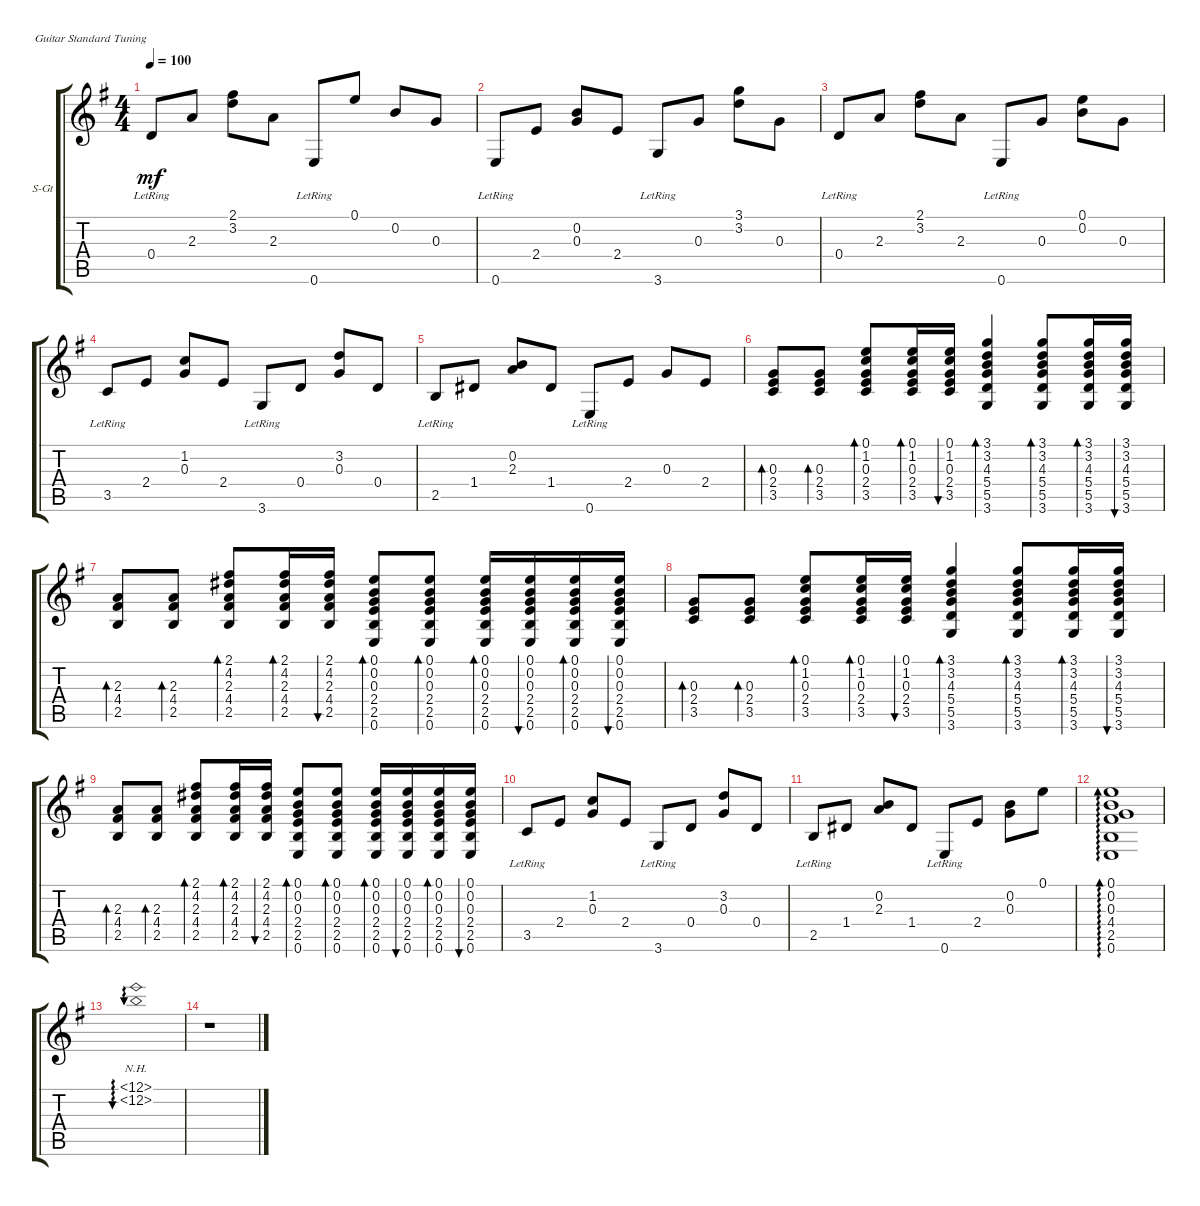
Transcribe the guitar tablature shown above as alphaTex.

\defaultSystemsLayout 4
\bracketExtendMode groupsimilarinstruments
\firstSystemTrackNameOrientation horizontal
\otherSystemsTrackNameOrientation horizontal
\track ("Steel Guitar" "S-Gt") {instrument acousticguitarsteel}
\staff {score tabs}
\tuning (E4 B3 G3 D3 A2 E2)
\ts (4 4)
\tempo 100
\clef g2
\ks eminor
0.4{lr}.8{dy mf} 2.3.8 (3.2 2.1).8 2.3.8 0.6{lr}.8 0.1.8 0.2.8 0.3.8 |
0.6{lr}.8 2.4.8 (0.3 0.2).8 2.4.8 3.6{lr}.8 0.3.8 (3.2 3.1).8 0.3.8 |
0.4{lr}.8 2.3.8 (3.2 2.1).8 2.3.8 0.6{lr}.8 0.3.8 (0.2 0.1).8 0.3.8 |
3.5{lr}.8 2.4.8 (0.3 1.2).8 2.4.8 3.6{lr}.8 0.4.8 (3.2 0.3).8 0.4.8 |
2.5{lr}.8 1.4.8 (2.3 0.2).8 1.4.8 0.6{lr}.8 2.4.8 0.3.8 2.4.8 |
(3.5 2.4 0.3).8{bd 30} (3.5 2.4 0.3).8{bd 30} (3.5 2.4 0.3 1.2 0.1).8{bd 30} (3.5 2.4 0.3 1.2 0.1).16{bd 30} (3.5 2.4 0.3 1.2 0.1).16{bu 30} (3.6 5.5 5.4 4.3 3.2 3.1).4{bd 30} (3.6 5.5 5.4 4.3 3.2 3.1).8{bd 30} (3.6 5.5 5.4 4.3 3.2 3.1).16{bd 30} (3.6 5.5 5.4 4.3 3.2 3.1).16{bu 30} |
(2.5 4.4 2.3).8{bd 30} (2.5 4.4 2.3).8{bd 30} (2.5 4.4 2.3 4.2 2.1).8{bd 30} (2.5 4.4 2.3 4.2 2.1).16{bd 30} (2.5 4.4 2.3 4.2 2.1).16{bu 30} (0.6 2.5 2.4 0.3 0.2 0.1).8{bd 30} (0.6 2.5 2.4 0.3 0.2 0.1).8{bd 30} (0.6 2.5 2.4 0.3 0.2 0.1).16{bd 30} (0.6 2.5 2.4 0.3 0.2 0.1).16{bu 30} (0.6 2.5 2.4 0.3 0.2 0.1).16{bd 30} (0.6 2.5 2.4 0.3 0.2 0.1).16{bu 30} |
(3.5 2.4 0.3).8{bd 30} (3.5 2.4 0.3).8{bd 30} (3.5 2.4 0.3 1.2 0.1).8{bd 30} (3.5 2.4 0.3 1.2 0.1).16{bd 30} (3.5 2.4 0.3 1.2 0.1).16{bu 30} (3.6 5.5 5.4 4.3 3.2 3.1).4{bd 30} (3.6 5.5 5.4 4.3 3.2 3.1).8{bd 30} (3.6 5.5 5.4 4.3 3.2 3.1).16{bd 30} (3.6 5.5 5.4 4.3 3.2 3.1).16{bu 30} |
(2.5 4.4 2.3).8{bd 30} (2.5 4.4 2.3).8{bd 30} (2.5 4.4 2.3 4.2 2.1).8{bd 30} (2.5 4.4 2.3 4.2 2.1).16{bd 30} (2.5 4.4 2.3 4.2 2.1).16{bu 30} (0.6 2.5 2.4 0.3 0.2 0.1).8{bd 30} (0.6 2.5 2.4 0.3 0.2 0.1).8{bd 30} (0.6 2.5 2.4 0.3 0.2 0.1).16{bd 30} (0.6 2.5 2.4 0.3 0.2 0.1).16{bu 30} (0.6 2.5 2.4 0.3 0.2 0.1).16{bd 30} (0.6 2.5 2.4 0.3 0.2 0.1).16{bu 30} |
3.5{lr}.8 2.4.8 (0.3 1.2).8 2.4.8 3.6{lr}.8 0.4.8 (3.2 0.3).8 0.4.8 |
2.5{lr}.8 1.4.8 (2.3 0.2).8 1.4.8 0.6{lr}.8 2.4.8 (0.3 0.2).8 0.1.8 |
(0.6 2.5 4.4 0.3 0.2 0.1).1{ad 0} |
(12.1{nh} 12.2{nh}).1{au 0} |
r.1
